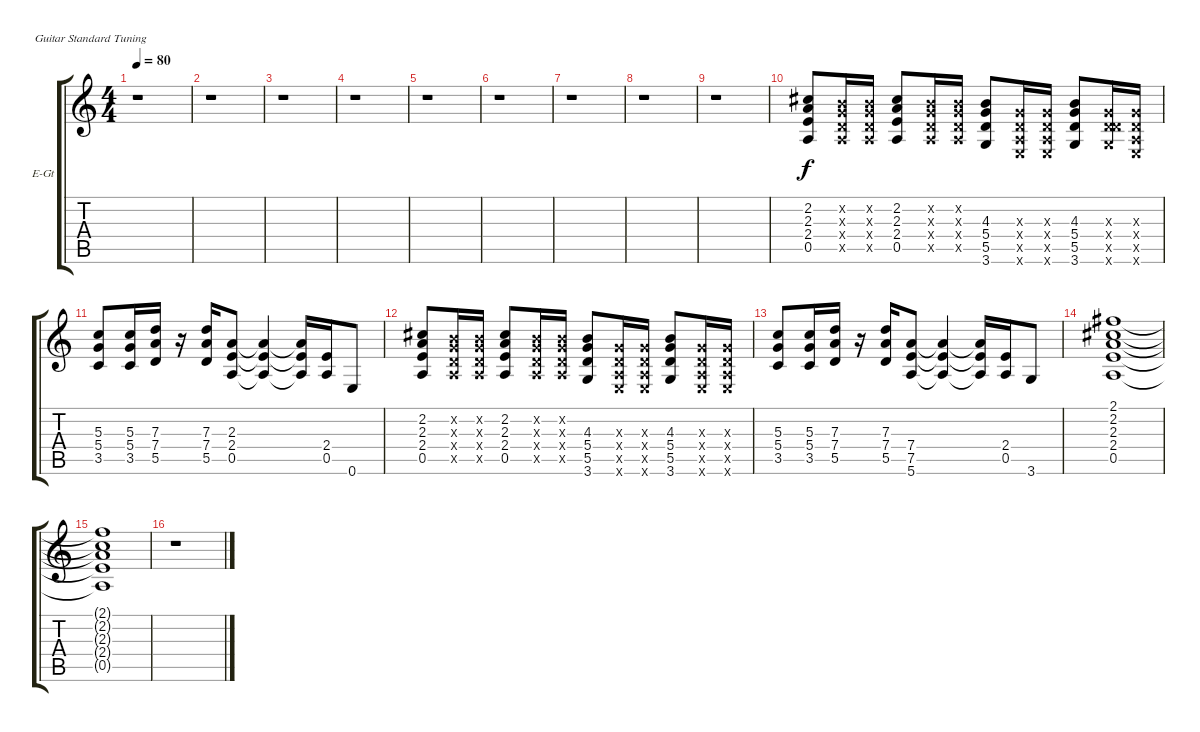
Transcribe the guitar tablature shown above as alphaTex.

\bracketExtendMode groupsimilarinstruments
\firstSystemTrackNameOrientation horizontal
\otherSystemsTrackNameOrientation horizontal
\track ("Guitar 2" "E-Gt") {instrument overdrivenguitar}
\staff {score tabs}
\tuning (E4 B3 G3 D3 A2 E2)
\ts (4 4)
\tempo 80
\clef g2
\ks c
r.1{dy f} |
r.1 |
r.1 |
r.1 |
r.1 |
r.1 |
r.1 |
r.1 |
r.1 |
(2.2 2.3 2.4 0.5).8 (0.4{x} 0.5{x} 0.2{x} 0.3{x}).16 (0.4{x} 0.5{x} 0.2{x} 0.3{x}).16 (2.2 2.3 2.4 0.5).8 (0.4{x} 0.5{x} 0.3{x} 0.2{x}).16 (0.4{x} 0.5{x} 0.2{x} 0.3{x}).16 (4.3 5.4 5.5 3.6).8 (0.4{x} 0.5{x} 0.6{x} 0.3{x}).16 (0.4{x} 0.5{x} 0.6{x} 0.3{x}).16 (4.3 5.4 5.5 3.6).8 (5.5{x} 3.6{x} 0.3{x} 0.4{x}).16 (0.3{x} 0.4{x} 0.5{x} 0.6{x}).16 |
(5.3 5.4 3.5).8 (5.3 5.4 3.5).16 (7.3 7.4 5.5).16 r.16 (7.3 7.4 5.5).16 (2.4 0.5 2.3).8 (2.4{t} 0.5{t} 2.3{t}).4 (0.5{t} 2.3{t} 2.4{t}).16 (0.5 2.4).16 0.6.8 |
(2.2 2.3 2.4 0.5).8 (0.4{x} 0.5{x} 0.3{x} 0.2{x}).16 (0.4{x} 0.5{x} 0.2{x} 0.3{x}).16 (2.2 2.3 2.4 0.5).8 (0.4{x} 0.5{x} 0.2{x} 0.3{x}).16 (0.4{x} 0.5{x} 0.3{x} 0.2{x}).16 (4.3 5.4 5.5 3.6).8 (0.5{x} 0.6{x} 0.3{x} 0.4{x}).16 (0.5{x} 0.6{x} 0.3{x} 0.4{x}).16 (4.3 5.4 5.5 3.6).8 (0.5{x} 0.6{x} 0.4{x} 0.3{x}).16 (0.5{x} 0.6{x} 0.4{x} 0.3{x}).16 |
(5.3 5.4 3.5).8 (5.3 5.4 3.5).16 (7.3 7.4 5.5).16 r.16 (7.3 7.4 5.5).16 (7.4 7.5 5.6).8 (7.4{t} 7.5{t} 5.6{t}).4 (7.4{t} 7.5{t} 5.6{t}).16 (2.4 0.5).16 3.6.8 |
(2.1 2.2 2.3 2.4 0.5).1 |
(2.1{t} 2.2{t} 2.3{t} 2.4{t} 0.5{t}).1 |
r.1
